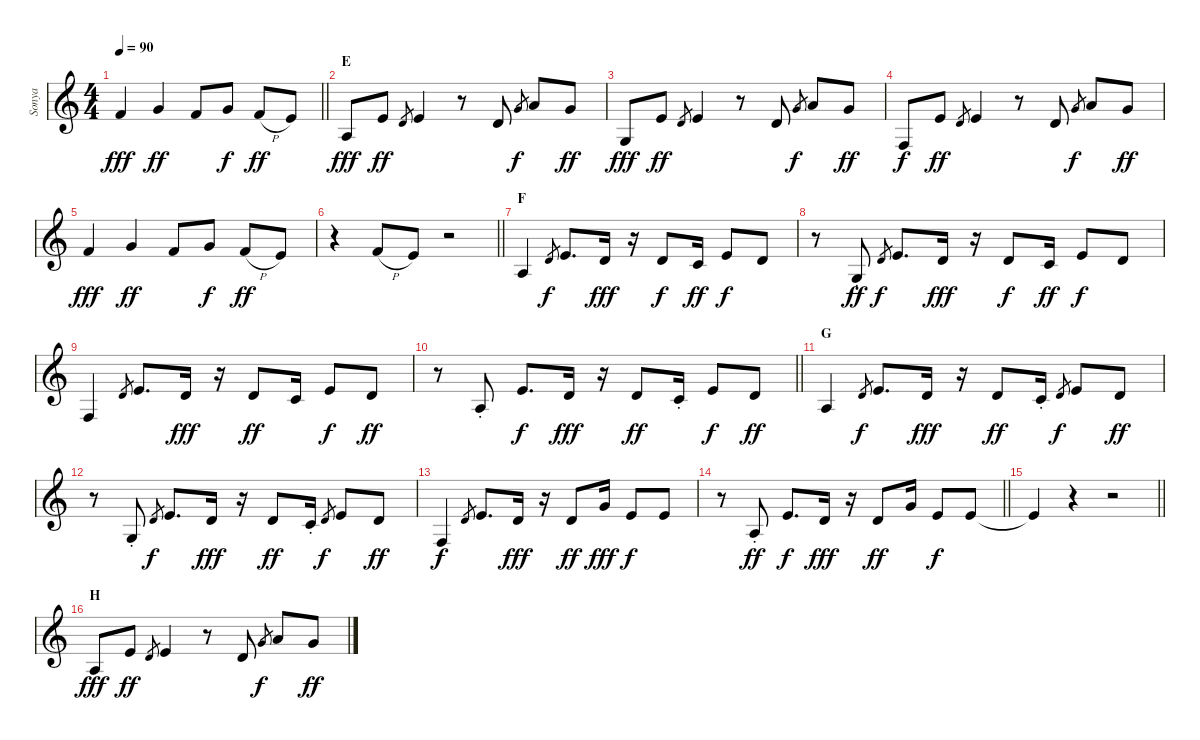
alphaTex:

\track ("Sonya" "Sonya") {instrument violin}
\staff {score}
\tuning (E5 A4 D4 F3) {hide}
\ts (4 4)
\tempo 90
\clef g2
\barLineRight lightlight
\ks c
3.3.4{dy fff} 5.3.4{dy ff} 3.3.8 5.3.8{dy f} 3.3{h}.8{dy ff} 2.3.8 |
\section ("" "E")
4.4.8{dy fff} 2.3.8{dy ff} 0.3.8{gr} 2.3.4 r.8 0.3.8 5.3.8{gr dy f} 7.3.8 5.3.8{dy ff} |
2.4.8{dy fff} 2.3.8{dy ff} 0.3.8{gr} 2.3.4 r.8 0.3.8 5.3.8{gr dy f} 7.3.8 5.3.8{dy ff} |
0.4.8{dy f} 2.3.8{dy ff} 0.3.8{gr} 2.3.4 r.8 0.3.8 5.3.8{gr dy f} 7.3.8 5.3.8{dy ff} |
3.3.4{dy fff} 5.3.4{dy ff} 3.3.8 5.3.8{dy f} 3.3{h}.8{dy ff} 2.3.8 |
\barLineRight lightlight
r.4 3.3{h}.8 2.3.8 r.2 |
\section ("" "F")
4.4.4 0.3.8{gr dy f} 2.3.8{d} 0.3.16{dy fff} r.16 0.3.8{dy f} 7.4.16{dy ff} 2.3.8{dy f} 0.3.8 |
r.8 2.4{st}.8{dy ff} 0.3.8{gr dy f} 2.3.8{d} 0.3.16{dy fff} r.16 0.3.8{dy f} 7.4.16{dy ff} 2.3.8{dy f} 0.3.8 |
0.4.4 0.3.8{gr} 2.3.8{d} 0.3.16{dy fff} r.16 0.3.8{dy ff} 7.4.16 2.3.8{dy f} 0.3.8{dy ff} |
\barLineRight lightlight
r.8 4.4{st}.8 2.3.8{d dy f} 0.3.16{dy fff} r.16 0.3.8{dy ff} 7.4{st}.16 2.3.8{dy f} 0.3.8{dy ff} |
\section ("" "G")
4.4.4 0.3.8{gr dy f} 2.3.8{d} 0.3.16{dy fff} r.16 0.3.8{dy ff} 7.4{st}.16 0.3.8{gr dy f} 2.3.8 0.3.8{dy ff} |
r.8 2.4{st}.8 0.3.8{gr dy f} 2.3.8{d} 0.3.16{dy fff} r.16 0.3.8{dy ff} 7.4{st}.16 0.3.8{gr dy f} 2.3.8 0.3.8{dy ff} |
0.4.4{dy f} 0.3.8{gr} 2.3.8{d} 0.3.16{dy fff} r.16 0.3.8{dy ff} 5.3.16{dy fff} 2.3.8{dy f} 2.3.8 |
\barLineRight lightlight
r.8 4.4{st}.8{dy ff} 2.3.8{d dy f} 0.3.16{dy fff} r.16 0.3.8{dy ff} 5.3.16 2.3.8{dy f} 2.3.8 |
\barLineRight lightlight
2.3{t}.4 r.4 r.2 |
\section ("" "H")
4.4.8{dy fff} 2.3.8{dy ff} 0.3.8{gr} 2.3.4 r.8 0.3.8 5.3.8{gr dy f} 7.3.8 5.3.8{dy ff}
